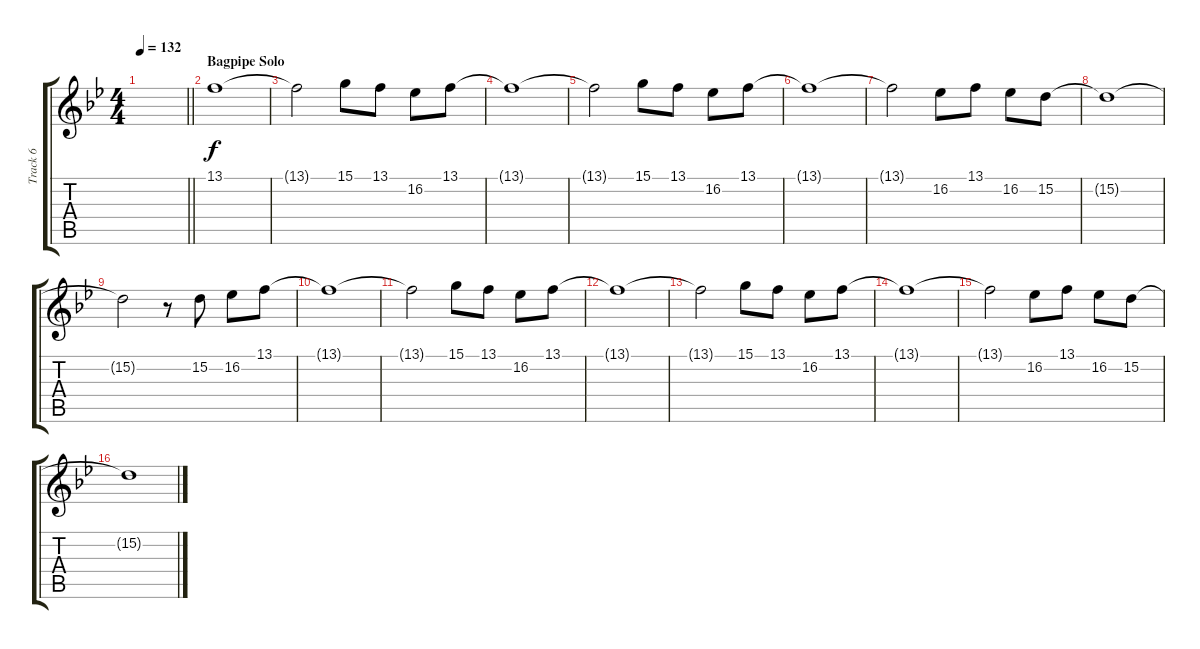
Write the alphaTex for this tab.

\track ("Track 6" "Track 6") {instrument bagpipe}
\staff {score tabs}
\tuning (E4 B3 G3 D3 A2 E2) {hide}
\ts (4 4)
\tempo 132
\clef g2
\barLineRight lightlight
\ks bb
|
\section ("" "Bagpipe Solo")
13.1.1 |
13.1{t}.2 15.1.8 13.1.8 16.2.8 13.1.8 |
13.1{t}.1 |
13.1{t}.2 15.1.8 13.1.8 16.2.8 13.1.8 |
13.1{t}.1 |
13.1{t}.2 16.2.8 13.1.8 16.2.8 15.2.8 |
15.2{t}.1 |
15.2{t}.2 r.8 15.2.8 16.2.8 13.1.8 |
13.1{t}.1 |
13.1{t}.2 15.1.8 13.1.8 16.2.8 13.1.8 |
13.1{t}.1 |
13.1{t}.2 15.1.8 13.1.8 16.2.8 13.1.8 |
13.1{t}.1 |
13.1{t}.2 16.2.8 13.1.8 16.2.8 15.2.8 |
15.2{t}.1
